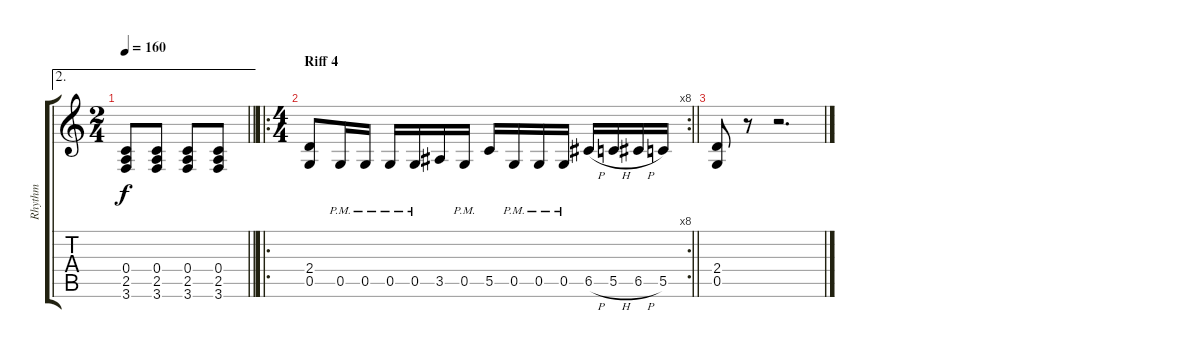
\track ("Rhythm" "Rhythm") {instrument distortionguitar}
\staff {score tabs}
\tuning (D4 A3 F3 C3 G2 D2) {hide}
\ae 2
\ts (2 4)
\tempo 160
\clef g2
\barLineRight lightlight
\ks c
(0.4 2.5 3.6).8{dy f} (0.4 2.5 3.6).8 (0.4 2.5 3.6).8 (0.4 2.5 3.6).8 |
\ro
\rc 8
\ts (4 4)
\section ("" "Riff 4")
\barLineRight lightlight
(2.4 0.5).8 0.5{pm}.16 0.5{pm}.16 0.5{pm}.16 0.5{pm}.16 3.5.16 0.5{pm}.16 5.5.16 0.5{pm}.16 0.5{pm}.16 0.5{pm}.16 6.5{h}.16 5.5{h}.16 6.5{h}.16 5.5.16 |
(2.4 0.5).8 r.8 r.2{d}
